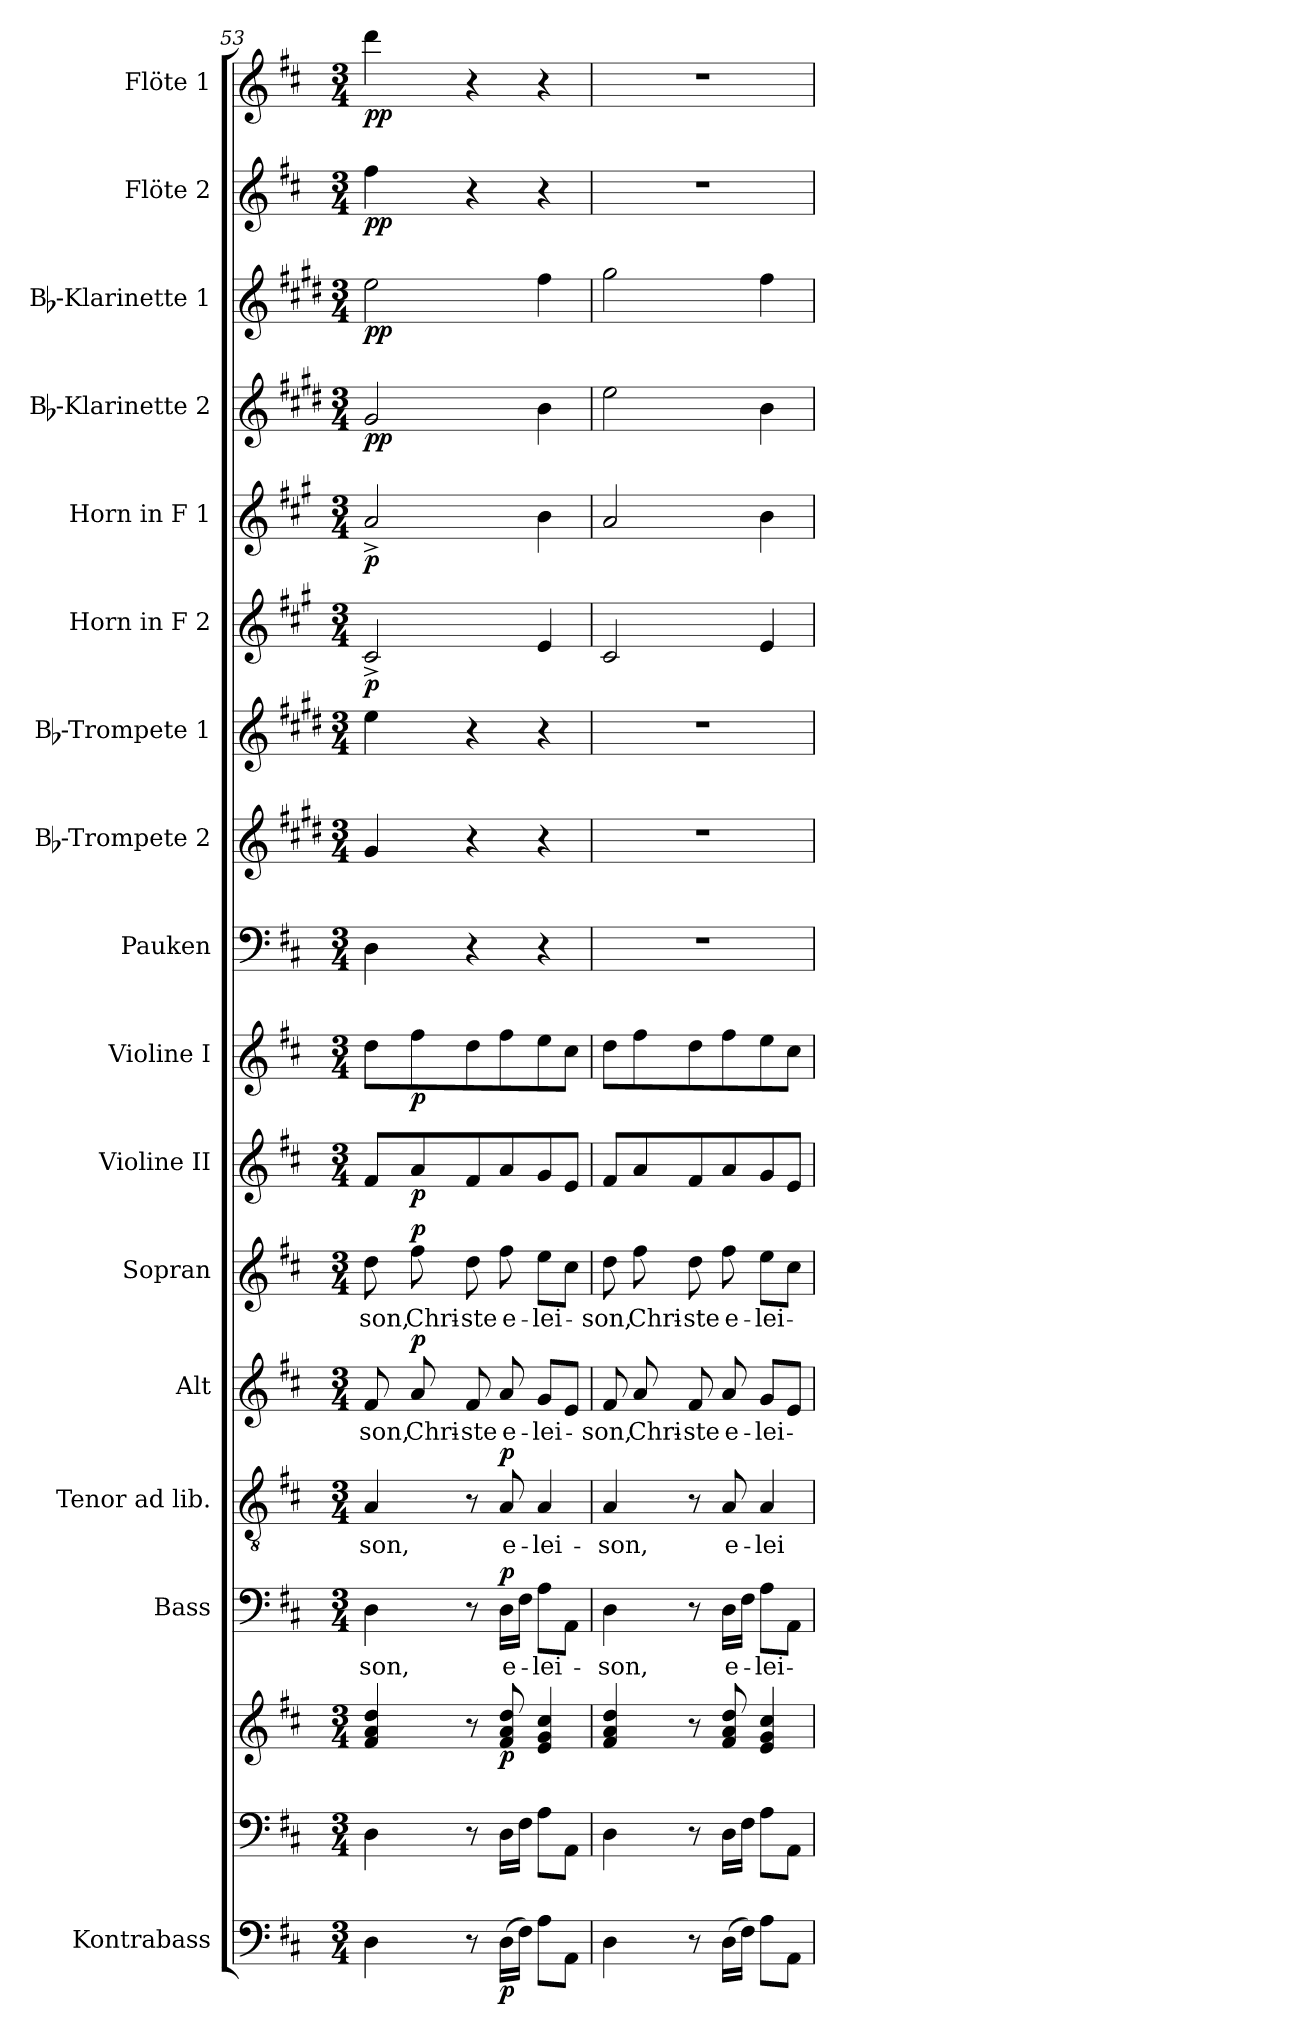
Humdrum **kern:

**kern	**dynam	**kern	**kern	**dynam	**kern	**text	**dynam	**kern	**text	**dynam	**kern	**text	**dynam	**kern	**text	**dynam	**kern	**dynam	**kern	**dynam	**kern	**kern	**kern	**kern	**dynam	**kern	**dynam	**kern	**dynam	**kern	**dynam	**kern	**dynam	**kern	**dynam
*part17	*part17	*part16	*part16	*part16	*part15	*part15	*part15	*part14	*part14	*part14	*part13	*part13	*part13	*part12	*part12	*part12	*part11	*part11	*part10	*part10	*part9	*part8	*part7	*part6	*part6	*part5	*part5	*part4	*part4	*part3	*part3	*part2	*part2	*part1	*part1
*staff18	*staff18	*staff17	*staff16	*staff16/17	*staff15	*staff15	*staff15	*staff14	*staff14	*staff14	*staff13	*staff13	*staff13	*staff12	*staff12	*staff12	*staff11	*staff11	*staff10	*staff10	*staff9	*staff8	*staff7	*staff6	*staff6	*staff5	*staff5	*staff4	*staff4	*staff3	*staff3	*staff2	*staff2	*staff1	*staff1
*I"Kontrabass	*	*	*	*	*I"Bass	*	*	*I"Tenor ad lib.	*	*	*I"Alt	*	*	*I"Sopran	*	*	*I"Violine II	*	*I"Violine I	*	*I"Pauken	*I"Bb-Trompete 2	*I"Bb-Trompete 1	*I"Horn in F 2	*	*I"Horn in F 1	*	*I"Bb-Klarinette 2	*	*I"Bb-Klarinette 1	*	*I"Flöte 2	*	*I"Flöte 1	*
*I'Kb.	*	*	*	*	*I'B.	*	*	*I'T.	*	*	*I'A.	*	*	*I'S.	*	*	*I'Vl. II	*	*I'Vl. I	*	*I'Pk.	*I'Bb Trp. 2	*I'Bb Trp. 1	*	*	*	*	*I'Bb Kl. 2	*	*I'Bb Kl. 1	*	*I'Fl. 2	*	*I'Fl. 1	*
*clefF4	*	*clefF4	*clefG2	*	*clefF4	*	*	*clefGv2	*	*	*clefG2	*	*	*clefG2	*	*	*clefG2	*	*clefG2	*	*clefF4	*clefG2	*clefG2	*clefG2	*	*clefG2	*	*clefG2	*	*clefG2	*	*clefG2	*	*clefG2	*
*ITrd7c12	*	*	*	*	*	*	*	*	*	*	*	*	*	*	*	*	*	*	*	*	*	*ITrd1c2	*ITrd1c2	*ITrd4c7	*	*ITrd4c7	*	*ITrd1c2	*	*ITrd1c2	*	*	*	*	*
*k[f#c#]	*	*k[f#c#]	*k[f#c#]	*	*k[f#c#]	*	*	*k[f#c#]	*	*	*k[f#c#]	*	*	*k[f#c#]	*	*	*k[f#c#]	*	*k[f#c#]	*	*k[f#c#]	*k[f#c#]	*k[f#c#]	*k[f#c#]	*	*k[f#c#]	*	*k[f#c#]	*	*k[f#c#]	*	*k[f#c#]	*	*k[f#c#]	*
*D:	*	*D:	*D:	*	*D:	*	*	*D:	*	*	*D:	*	*	*D:	*	*	*D:	*	*D:	*	*D:	*D:	*D:	*D:	*	*D:	*	*D:	*	*D:	*	*D:	*	*D:	*
*M3/4	*	*M3/4	*M3/4	*	*M3/4	*	*	*M3/4	*	*	*M3/4	*	*	*M3/4	*	*	*M3/4	*	*M3/4	*	*M3/4	*M3/4	*M3/4	*M3/4	*	*M3/4	*	*M3/4	*	*M3/4	*	*M3/4	*	*M3/4	*
=53	=53	=53	=53	=53	=53	=53	=53	=53	=53	=53	=53	=53	=53	=53	=53	=53	=53	=53	=53	=53	=53	=53	=53	=53	=53	=53	=53	=53	=53	=53	=53	=53	=53	=53	=53
!	!	!	!	!	!	!LO:LY:b	!	!	!LO:LY:b	!	!	!LO:LY:b	!	!	!LO:LY:b	!	!	!	!	!	!	!	!	!	!LO:DY:b	!	!LO:DY:b	!	!LO:DY:b	!	!LO:DY:b	!	!LO:DY:b	!	!LO:DY:b
4DD\	.	4D\	4f#/ 4a/ 4dd/	.	4D\	-son,	.	4A/	-son,	.	8f#/	-son,	.	8dd\	-son,	.	8f#/L	.	8dd\L	.	4D\	4f#/	4dd\	2F#^</	p	2d^</	p	2f#/	pp	2dd\	pp	4ff#\	pp	4ddd\	pp
!	!	!	!	!	!	!	!	!	!	!	!	!LO:LY:b	!LO:DY:a	!	!LO:LY:b	!LO:DY:a	!	!LO:DY:b	!	!LO:DY:b	!	!	!	!	!	!	!	!	!	!	!	!	!	!	!
.	.	.	.	.	.	.	.	.	.	.	8a/	Chri-	p	8ff#\	Chri-	p	8a/	p	8ff#\	p	.	.	.	.	.	.	.	.	.	.	.	.	.	.	.
!	!	!	!	!	!	!	!	!	!	!	!	!LO:LY:b	!	!	!LO:LY:b	!	!	!	!	!	!	!	!	!	!	!	!	!	!	!	!	!	!	!	!
8r	.	8r	8r	.	8r	.	.	8r	.	.	8f#/	-ste	.	8dd\	-ste	.	8f#/	.	8dd\	.	4r	4r	4r	.	.	.	.	.	.	.	.	4r	.	4r	.
!	!LO:DY:b	!	!	!LO:DY:b	!	!LO:LY:b	!LO:DY:a	!	!LO:LY:b	!LO:DY:a	!	!LO:LY:b	!	!	!LO:LY:b	!	!	!	!	!	!	!	!	!	!	!	!	!	!	!	!	!	!	!	!
(>16DD\LL	p	16D\LL	8f#/ 8a/ 8dd/	p	16D\LL	e-	p	8A/	e-	p	8a/	e-	.	8ff#\	e-	.	8a/	.	8ff#\	.	.	.	.	.	.	.	.	.	.	.	.	.	.	.	.
16FF#\JJ)	.	16F#\JJ	.	.	16F#\JJ	.	.	.	.	.	.	.	.	.	.	.	.	.	.	.	.	.	.	.	.	.	.	.	.	.	.	.	.	.	.
!	!	!	!	!	!	!LO:LY:b	!	!	!LO:LY:b	!	!	!LO:LY:b	!	!	!LO:LY:b	!	!	!	!	!	!	!	!	!	!	!	!	!	!	!	!	!	!	!	!
8AA\L	.	8A\L	4e/ 4g/ 4cc#/	.	8A\L	-lei-	.	4A/	-lei-	.	8g/L	-lei-	.	8ee\L	-lei-	.	8g/	.	8ee\	.	4r	4r	4r	4A/	.	4e\	.	4a\	.	4ee\	.	4r	.	4r	.
8AAA\J	.	8AA\J	.	.	8AA\J	.	.	.	.	.	8e/J	.	.	8cc#\J	.	.	8e/J	.	8cc#\J	.	.	.	.	.	.	.	.	.	.	.	.	.	.	.	.
=54	=54	=54	=54	=54	=54	=54	=54	=54	=54	=54	=54	=54	=54	=54	=54	=54	=54	=54	=54	=54	=54	=54	=54	=54	=54	=54	=54	=54	=54	=54	=54	=54	=54	=54	=54
!	!	!	!	!	!	!LO:LY:b	!	!	!LO:LY:b	!	!	!LO:LY:b	!	!	!LO:LY:b	!	!	!	!	!	!	!	!	!	!	!	!	!	!	!	!	!	!	!	!
4DD\	.	4D\	4f#/ 4a/ 4dd/	.	4D\	-son,	.	4A/	-son,	.	8f#/	-son,	.	8dd\	-son,	.	8f#/L	.	8dd\L	.	2.r	2.r	2.r	2F#/	.	2d/	.	2dd\	.	2ff#\	.	2.r	.	2.r	.
!	!	!	!	!	!	!	!	!	!	!	!	!LO:LY:b	!	!	!LO:LY:b	!	!	!	!	!	!	!	!	!	!	!	!	!	!	!	!	!	!	!	!
.	.	.	.	.	.	.	.	.	.	.	8a/	Chri-	.	8ff#\	Chri-	.	8a/	.	8ff#\	.	.	.	.	.	.	.	.	.	.	.	.	.	.	.	.
!	!	!	!	!	!	!	!	!	!	!	!	!LO:LY:b	!	!	!LO:LY:b	!	!	!	!	!	!	!	!	!	!	!	!	!	!	!	!	!	!	!	!
8r	.	8r	8r	.	8r	.	.	8r	.	.	8f#/	-ste	.	8dd\	-ste	.	8f#/	.	8dd\	.	.	.	.	.	.	.	.	.	.	.	.	.	.	.	.
!	!	!	!	!	!	!LO:LY:b	!	!	!LO:LY:b	!	!	!LO:LY:b	!	!	!LO:LY:b	!	!	!	!	!	!	!	!	!	!	!	!	!	!	!	!	!	!	!	!
(>16DD\LL	.	16D\LL	8f#/ 8a/ 8dd/	.	16D\LL	e-	.	8A/	e-	.	8a/	e-	.	8ff#\	e-	.	8a/	.	8ff#\	.	.	.	.	.	.	.	.	.	.	.	.	.	.	.	.
16FF#\JJ)	.	16F#\JJ	.	.	16F#\JJ	.	.	.	.	.	.	.	.	.	.	.	.	.	.	.	.	.	.	.	.	.	.	.	.	.	.	.	.	.	.
!	!	!	!	!	!	!LO:LY:b	!	!	!LO:LY:b	!	!	!LO:LY:b	!	!	!LO:LY:b	!	!	!	!	!	!	!	!	!	!	!	!	!	!	!	!	!	!	!	!
8AA\L	.	8A\L	4e/ 4g/ 4cc#/	.	8A\L	-lei-	.	4A/	-lei-	.	8g/L	-lei-	.	8ee\L	-lei-	.	8g/	.	8ee\	.	.	.	.	4A/	.	4e\	.	4a\	.	4ee\	.	.	.	.	.
8AAA\J	.	8AA\J	.	.	8AA\J	.	.	.	.	.	8e/J	.	.	8cc#\J	.	.	8e/J	.	8cc#\J	.	.	.	.	.	.	.	.	.	.	.	.	.	.	.	.
=	=	=	=	=	=	=	=	=	=	=	=	=	=	=	=	=	=	=	=	=	=	=	=	=	=	=	=	=	=	=	=	=	=	=	=
*-	*-	*-	*-	*-	*-	*-	*-	*-	*-	*-	*-	*-	*-	*-	*-	*-	*-	*-	*-	*-	*-	*-	*-	*-	*-	*-	*-	*-	*-	*-	*-	*-	*-	*-	*-
